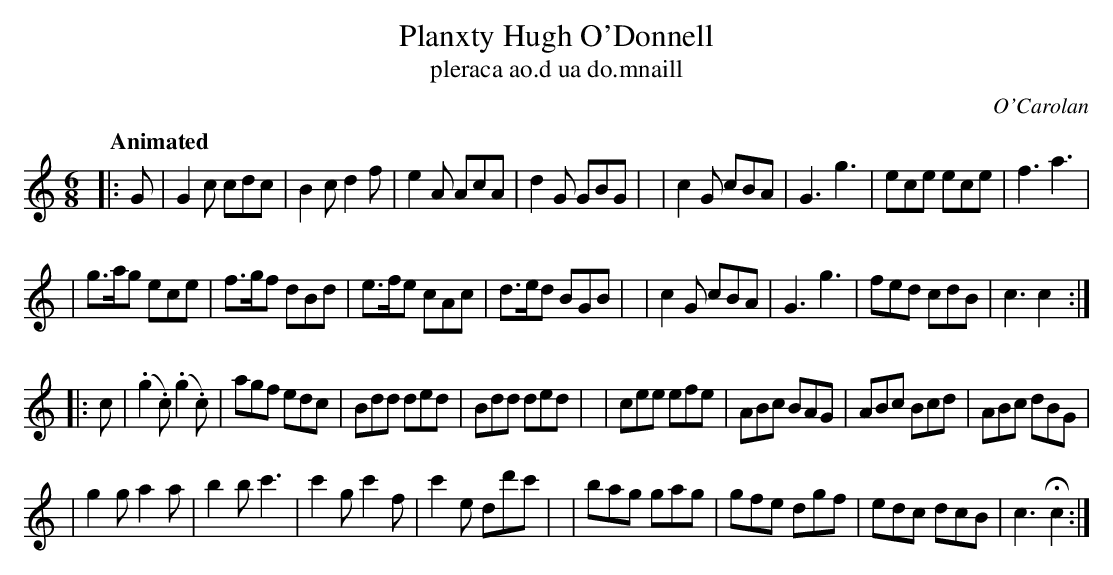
X:1
T: Planxty Hugh O'Donnell
T: pleraca ao\.d ua do\.mnaill
C: O'Carolan
Q: "Animated"
M: 6/8
L: 1/8
K: C
|: G \
| G2c cdc | B2c d2f | e2A AcA | d2G GBG |\
| c2G cBA | G3 g3 | ece ece | f3 a3 |
| g>ag ece | f>gf dBd | e>fe cAc | d>ed BGB |\
| c2G cBA | G3 g3 | fed cdB | c3 c2 :|
|: c \
| (.g2.c) (.g2.c) | agf edc | Bdd ded | Bdd ded |\
| cee efe | ABc BAG | ABc Bcd | ABc dBG |
| g2g a2a | b2b c'3 | c'2g c'2f | c'2e dd'c' |\
| bag gag | gfe dgf | edc dcB | c3 Hc2 :|
